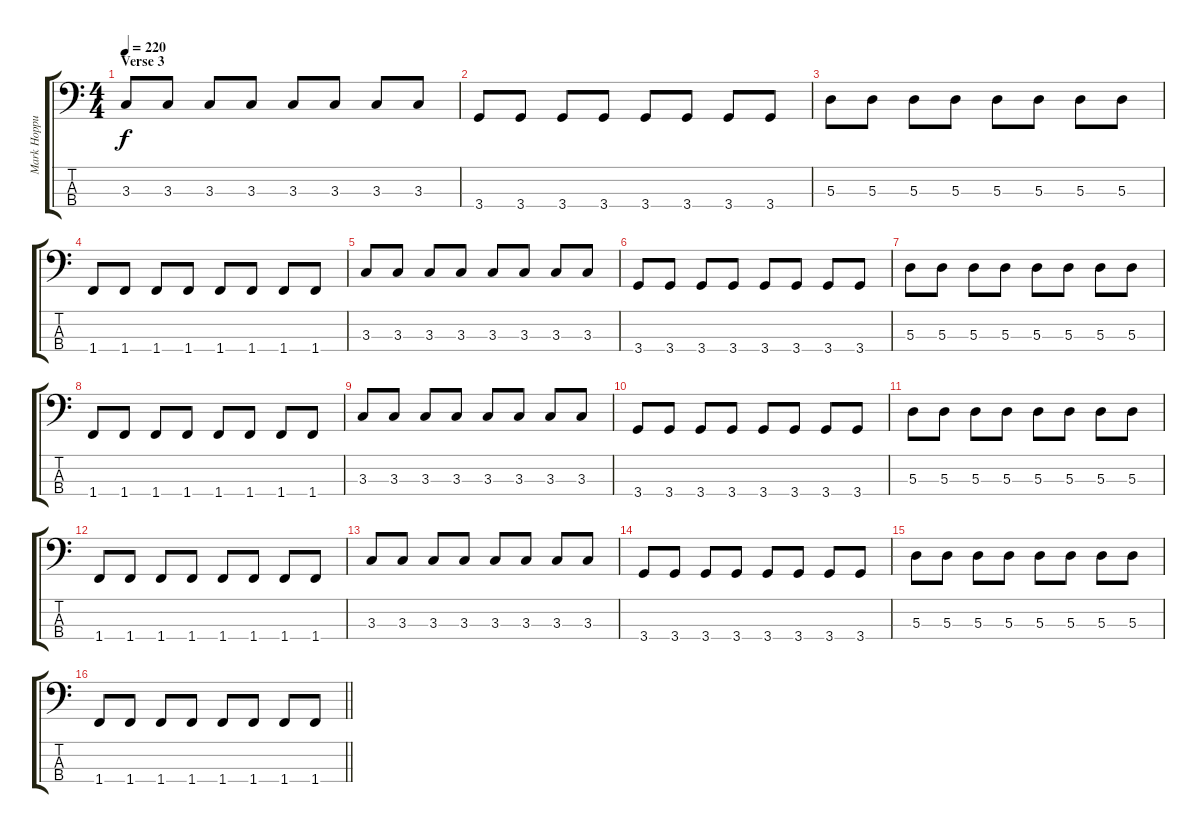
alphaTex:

\track ("Mark Hoppus - Bass" "Mark Hoppu") {instrument electricbasspick}
\staff {score tabs}
\tuning (G2 D2 A1 E1) {hide}
\ts (4 4)
\section ("" "Verse 3")
\tempo 220
\clef f4
\ks c
3.3.8{dy f} 3.3.8 3.3.8 3.3.8 3.3.8 3.3.8 3.3.8 3.3.8 |
3.4.8 3.4.8 3.4.8 3.4.8 3.4.8 3.4.8 3.4.8 3.4.8 |
5.3.8 5.3.8 5.3.8 5.3.8 5.3.8 5.3.8 5.3.8 5.3.8 |
1.4.8 1.4.8 1.4.8 1.4.8 1.4.8 1.4.8 1.4.8 1.4.8 |
3.3.8 3.3.8 3.3.8 3.3.8 3.3.8 3.3.8 3.3.8 3.3.8 |
3.4.8 3.4.8 3.4.8 3.4.8 3.4.8 3.4.8 3.4.8 3.4.8 |
5.3.8 5.3.8 5.3.8 5.3.8 5.3.8 5.3.8 5.3.8 5.3.8 |
1.4.8 1.4.8 1.4.8 1.4.8 1.4.8 1.4.8 1.4.8 1.4.8 |
3.3.8 3.3.8 3.3.8 3.3.8 3.3.8 3.3.8 3.3.8 3.3.8 |
3.4.8 3.4.8 3.4.8 3.4.8 3.4.8 3.4.8 3.4.8 3.4.8 |
5.3.8 5.3.8 5.3.8 5.3.8 5.3.8 5.3.8 5.3.8 5.3.8 |
1.4.8 1.4.8 1.4.8 1.4.8 1.4.8 1.4.8 1.4.8 1.4.8 |
3.3.8 3.3.8 3.3.8 3.3.8 3.3.8 3.3.8 3.3.8 3.3.8 |
3.4.8 3.4.8 3.4.8 3.4.8 3.4.8 3.4.8 3.4.8 3.4.8 |
5.3.8 5.3.8 5.3.8 5.3.8 5.3.8 5.3.8 5.3.8 5.3.8 |
\barLineRight lightlight
1.4.8 1.4.8 1.4.8 1.4.8 1.4.8 1.4.8 1.4.8 1.4.8
